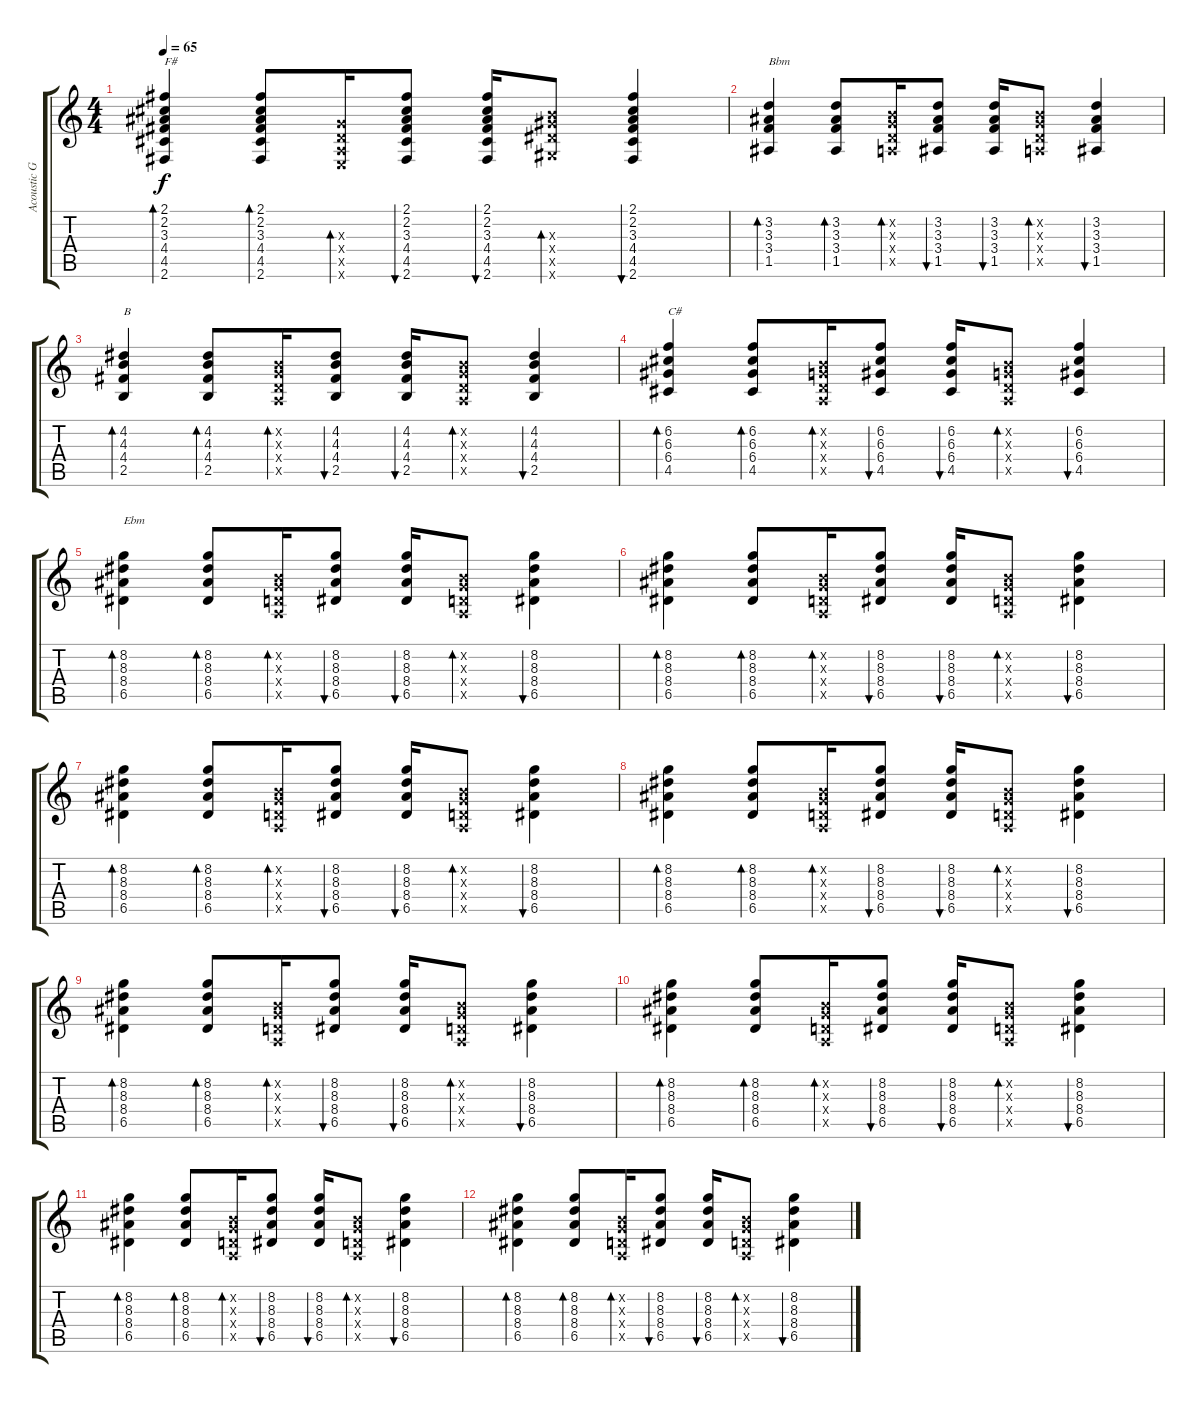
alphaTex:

\track ("Acoustic Guitar" "Acoustic G") {instrument acousticguitarsteel}
\staff {score tabs}
\tuning (E4 B3 G3 D3 A2 E2) {hide}
\ts (4 4)
\tempo 65
\clef g2
\ks c
(2.1 2.2 3.3 4.4 4.5 2.6).4{bd 30 txt "F#" dy f} (2.1 2.2 3.3 4.4 4.5 2.6).8{bd 30} (0.3{x} 0.4{x} 0.5{x} 0.6{x}).16{bd 30} (2.1 2.2 3.3 4.4 4.5 2.6).8{bu 30} (2.1 2.2 3.3 4.4 4.5 2.6).16{bu 30} (4.3{x} 6.4{x} 6.5{x} 4.6{x}).8{bd 30} (2.1 2.2 3.3 4.4 4.5 2.6).4{bu 30} |
(3.2 3.3 3.4 1.5).4{bd 30 txt "Bbm"} (3.2 3.3 3.4 1.5).8{bd 30} (0.2{x} 0.3{x} 0.4{x} 0.5{x}).16{bd 30} (3.2 3.3 3.4 1.5).8{bu 30} (3.2 3.3 3.4 1.5).16{bu 30} (0.2{x} 0.3{x} 0.4{x} 0.5{x}).8{bd 30} (3.2 3.3 3.4 1.5).4{bu 30} |
(4.2 4.3 4.4 2.5).4{bd 30 txt "B"} (4.2 4.3 4.4 2.5).8{bd 30} (0.2{x} 0.3{x} 0.4{x} 0.5{x}).16{bd 30} (4.2 4.3 4.4 2.5).8{bu 30} (4.2 4.3 4.4 2.5).16{bu 30} (0.2{x} 0.3{x} 0.4{x} 0.5{x}).8{bd 30} (4.2 4.3 4.4 2.5).4{bu 30} |
(6.2 6.3 6.4 4.5).4{bd 30 txt "C#"} (6.2 6.3 6.4 4.5).8{bd 30} (0.2{x} 0.3{x} 0.4{x} 0.5{x}).16{bd 30} (6.2 6.3 6.4 4.5).8{bu 30} (6.2 6.3 6.4 4.5).16{bu 30} (0.2{x} 0.3{x} 0.4{x} 0.5{x}).8{bd 30} (6.2 6.3 6.4 4.5).4{bu 30} |
(8.2 8.3 8.4 6.5).4{bd 30 txt "Ebm"} (8.2 8.3 8.4 6.5).8{bd 30} (0.2{x} 0.3{x} 0.4{x} 0.5{x}).16{bd 30} (8.2 8.3 8.4 6.5).8{bu 30} (8.2 8.3 8.4 6.5).16{bu 30} (0.2{x} 0.3{x} 0.4{x} 0.5{x}).8{bd 30} (8.2 8.3 8.4 6.5).4{bu 30} |
(8.2 8.3 8.4 6.5).4{bd 30} (8.2 8.3 8.4 6.5).8{bd 30} (0.2{x} 0.3{x} 0.4{x} 0.5{x}).16{bd 30} (8.2 8.3 8.4 6.5).8{bu 30} (8.2 8.3 8.4 6.5).16{bu 30} (0.2{x} 0.3{x} 0.4{x} 0.5{x}).8{bd 30} (8.2 8.3 8.4 6.5).4{bu 30} |
(8.2 8.3 8.4 6.5).4{bd 30} (8.2 8.3 8.4 6.5).8{bd 30} (0.2{x} 0.3{x} 0.4{x} 0.5{x}).16{bd 30} (8.2 8.3 8.4 6.5).8{bu 30} (8.2 8.3 8.4 6.5).16{bu 30} (0.2{x} 0.3{x} 0.4{x} 0.5{x}).8{bd 30} (8.2 8.3 8.4 6.5).4{bu 30} |
(8.2 8.3 8.4 6.5).4{bd 30} (8.2 8.3 8.4 6.5).8{bd 30} (0.2{x} 0.3{x} 0.4{x} 0.5{x}).16{bd 30} (8.2 8.3 8.4 6.5).8{bu 30} (8.2 8.3 8.4 6.5).16{bu 30} (0.2{x} 0.3{x} 0.4{x} 0.5{x}).8{bd 30} (8.2 8.3 8.4 6.5).4{bu 30} |
(8.2 8.3 8.4 6.5).4{bd 30} (8.2 8.3 8.4 6.5).8{bd 30} (0.2{x} 0.3{x} 0.4{x} 0.5{x}).16{bd 30} (8.2 8.3 8.4 6.5).8{bu 30} (8.2 8.3 8.4 6.5).16{bu 30} (0.2{x} 0.3{x} 0.4{x} 0.5{x}).8{bd 30} (8.2 8.3 8.4 6.5).4{bu 30} |
(8.2 8.3 8.4 6.5).4{bd 30} (8.2 8.3 8.4 6.5).8{bd 30} (0.2{x} 0.3{x} 0.4{x} 0.5{x}).16{bd 30} (8.2 8.3 8.4 6.5).8{bu 30} (8.2 8.3 8.4 6.5).16{bu 30} (0.2{x} 0.3{x} 0.4{x} 0.5{x}).8{bd 30} (8.2 8.3 8.4 6.5).4{bu 30} |
(8.2 8.3 8.4 6.5).4{bd 30} (8.2 8.3 8.4 6.5).8{bd 30} (0.2{x} 0.3{x} 0.4{x} 0.5{x}).16{bd 30} (8.2 8.3 8.4 6.5).8{bu 30} (8.2 8.3 8.4 6.5).16{bu 30} (0.2{x} 0.3{x} 0.4{x} 0.5{x}).8{bd 30} (8.2 8.3 8.4 6.5).4{bu 30} |
(8.2 8.3 8.4 6.5).4{bd 30} (8.2 8.3 8.4 6.5).8{bd 30} (0.2{x} 0.3{x} 0.4{x} 0.5{x}).16{bd 30} (8.2 8.3 8.4 6.5).8{bu 30} (8.2 8.3 8.4 6.5).16{bu 30} (0.2{x} 0.3{x} 0.4{x} 0.5{x}).8{bd 30} (8.2 8.3 8.4 6.5).4{bu 30}
